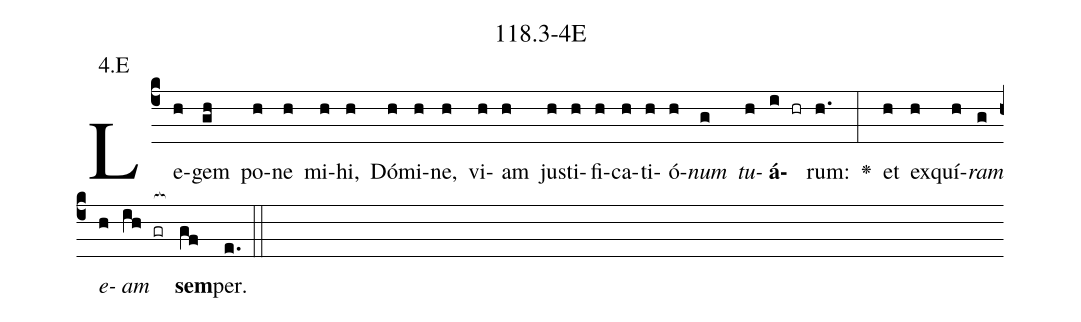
name: 118.3-4E;
annotation: 4.E;
%%
(c4)Le(h)gem(gh) po(h)ne(h) mi(h)hi,(h) Dó(h)mi(h)ne,(h) vi(h)am(h) jus(h)ti(h)fi(h)ca(h)ti(h)ó(h)<i>num</i>(g) <i>tu</i>(h)<b>á</b>(i hr)rum:(h.) <v>\greheightstar</v>(:) et(h) ex(h)quí(h)<i>ram</i>(g) <i>e</i>(h)<i>am</i>(ih gr[ocb:1{]) <b>sem</b>(gf[ocb:0}])per.(e.) (::)


%E(h) u(g) o(h) u(ih) a(gf) e.(e.) (::)
